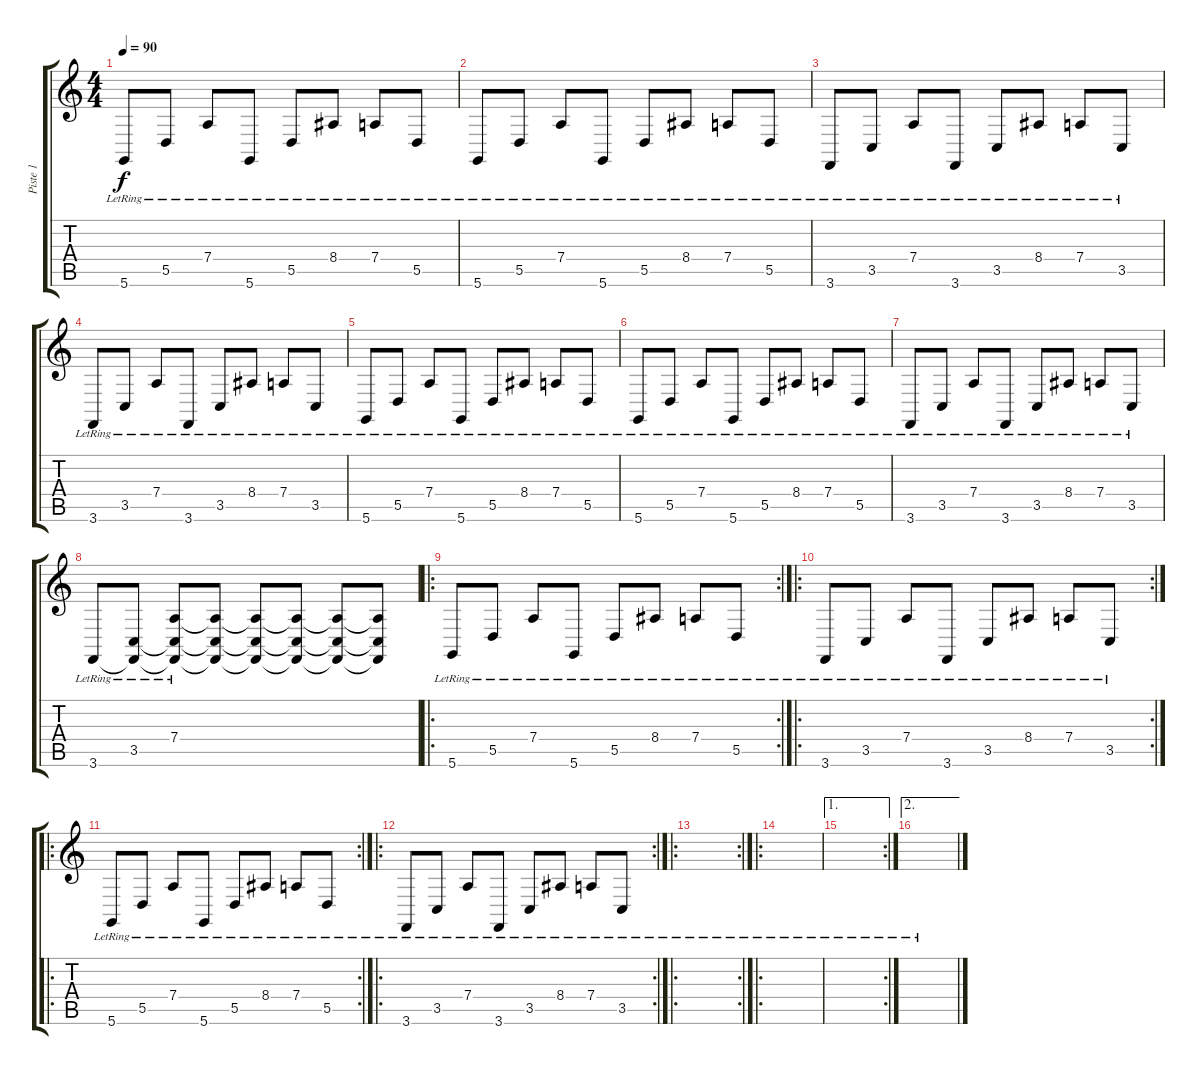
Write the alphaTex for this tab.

\track ("Piste 1" "Piste 1") {instrument acousticgrandpiano}
\staff {score tabs}
\tuning (E4 B3 G3 D3 A2 D2) {hide}
\ts (4 4)
\tempo 90
\clef g2
\ks c
5.6{lr}.8{dy f} 5.5{lr}.8 7.4{lr}.8 5.6{lr}.8 5.5{lr}.8 8.4{lr}.8 7.4{lr}.8 5.5{lr}.8 |
5.6{lr}.8 5.5{lr}.8 7.4{lr}.8 5.6{lr}.8 5.5{lr}.8 8.4{lr}.8 7.4{lr}.8 5.5{lr}.8 |
3.6{lr}.8 3.5{lr}.8 7.4{lr}.8 3.6{lr}.8 3.5{lr}.8 8.4{lr}.8 7.4{lr}.8 3.5{lr}.8 |
3.6{lr}.8 3.5{lr}.8 7.4{lr}.8 3.6{lr}.8 3.5{lr}.8 8.4{lr}.8 7.4{lr}.8 3.5{lr}.8 |
5.6{lr}.8 5.5{lr}.8 7.4{lr}.8 5.6{lr}.8 5.5{lr}.8 8.4{lr}.8 7.4{lr}.8 5.5{lr}.8 |
5.6{lr}.8 5.5{lr}.8 7.4{lr}.8 5.6{lr}.8 5.5{lr}.8 8.4{lr}.8 7.4{lr}.8 5.5{lr}.8 |
3.6{lr}.8 3.5{lr}.8 7.4{lr}.8 3.6{lr}.8 3.5{lr}.8 8.4{lr}.8 7.4{lr}.8 3.5{lr}.8 |
3.6{lr}.8 (3.5{lr} 3.6{t}).8 (7.4{lr} 3.5{t} 3.6{t}).8 (7.4{t} 3.5{t} 3.6{t}).8 (7.4{t} 3.5{t} 3.6{t}).8 (7.4{t} 3.5{t} 3.6{t}).8 (7.4{t} 3.5{t} 3.6{t}).8 (7.4{t} 3.5{t} 3.6{t}).8 |
\ro
\rc 2
5.6{lr}.8 5.5{lr}.8 7.4{lr}.8 5.6{lr}.8 5.5{lr}.8 8.4{lr}.8 7.4{lr}.8 5.5{lr}.8 |
\ro
\rc 2
3.6{lr}.8 3.5{lr}.8 7.4{lr}.8 3.6{lr}.8 3.5{lr}.8 8.4{lr}.8 7.4{lr}.8 3.5{lr}.8 |
\ro
\rc 2
5.6{lr}.8 5.5{lr}.8 7.4{lr}.8 5.6{lr}.8 5.5{lr}.8 8.4{lr}.8 7.4{lr}.8 5.5{lr}.8 |
\ro
\rc 2
3.6{lr}.8 3.5{lr}.8 7.4{lr}.8 3.6{lr}.8 3.5{lr}.8 8.4{lr}.8 7.4{lr}.8 3.5{lr}.8 |
\ro
\rc 2
|
\ro
|
\ae 1
\rc 2
|
\ae 2
